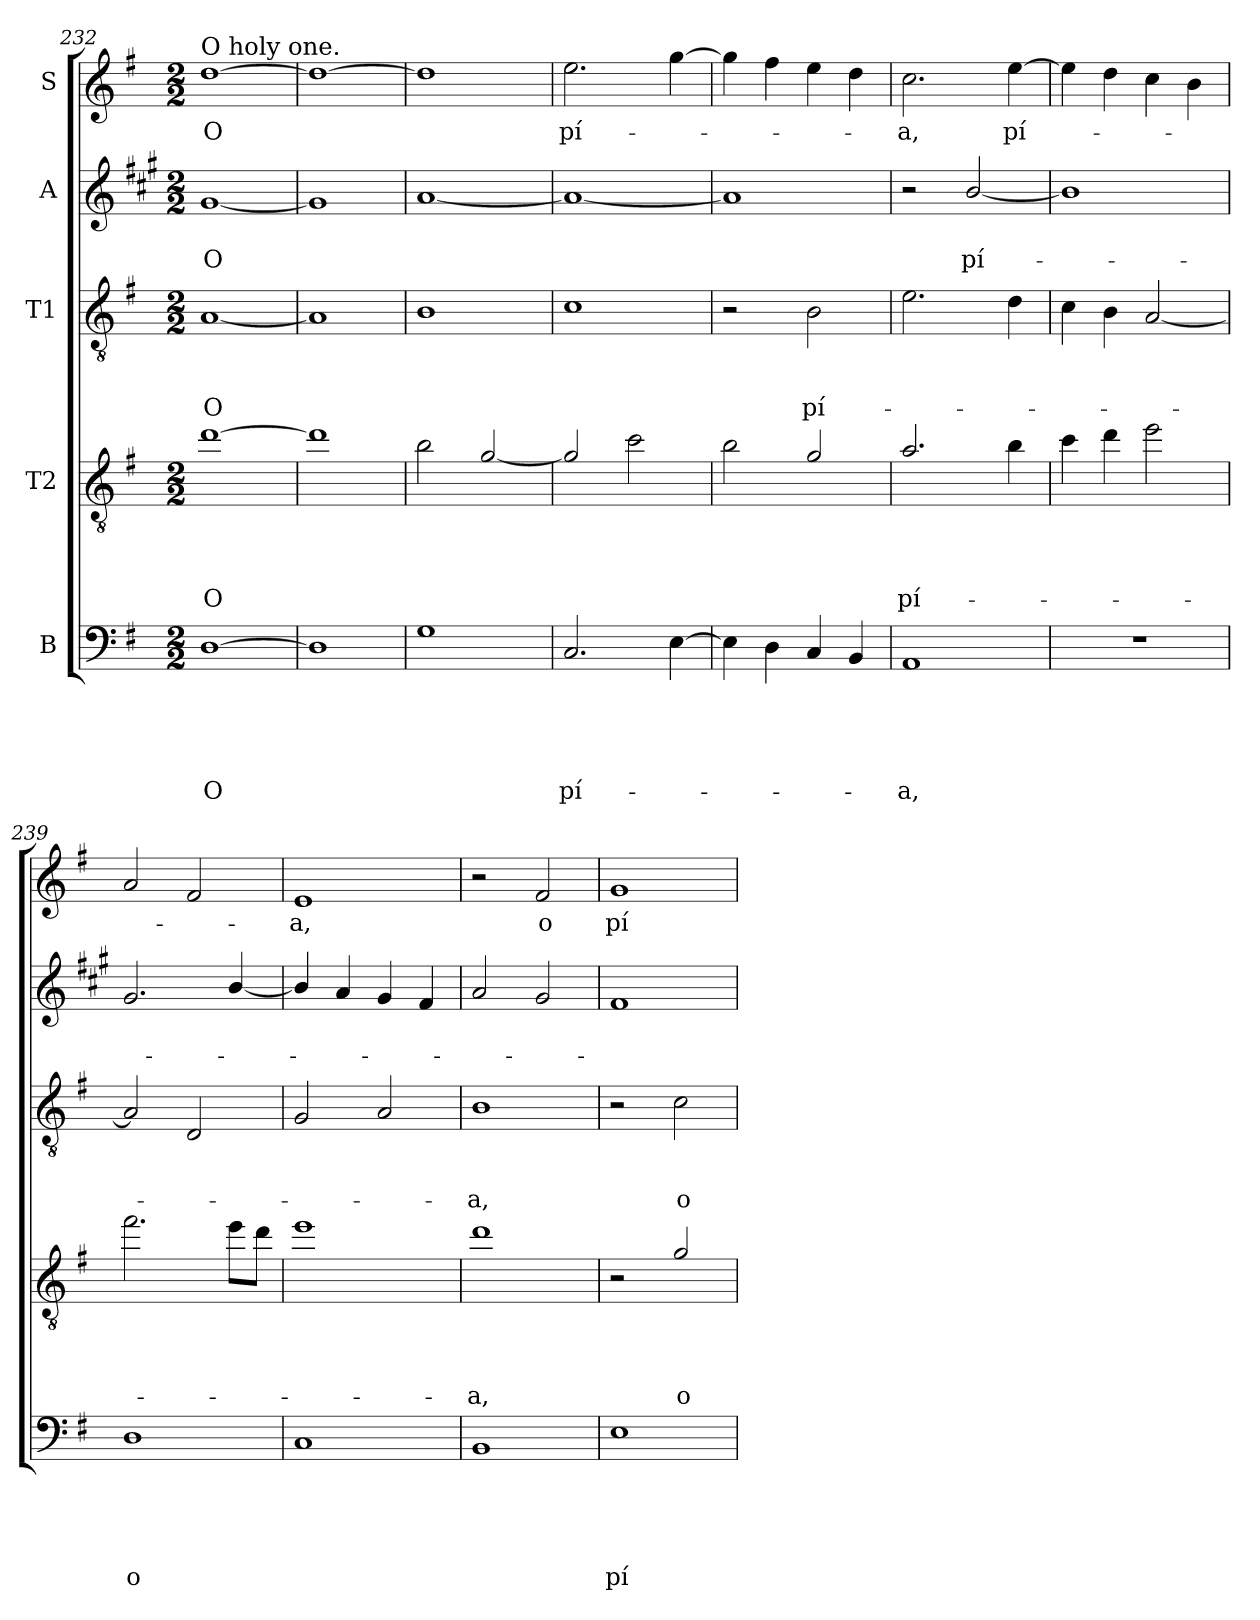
**kern	**text	**text	**text	**text	**text	**kern	**text	**text	**text	**text	**kern	**text	**text	**text	**kern	**text	**text	**kern	**text
*part5	*part5	*part5	*part5	*part5	*part5	*part4	*part4	*part4	*part4	*part4	*part3	*part3	*part3	*part3	*part2	*part2	*part2	*part1	*part1
*staff5	*staff5	*staff5	*staff5	*staff5	*staff5	*staff4	*staff4	*staff4	*staff4	*staff4	*staff3	*staff3	*staff3	*staff3	*staff2	*staff2	*staff2	*staff1	*staff1
*I"B	*	*	*	*	*	*I"T2	*	*	*	*	*I"T1	*	*	*	*I"A	*	*	*I"S	*
*clefF4	*	*	*	*	*	*clefGv2	*	*	*	*	*clefGv2	*	*	*	*clefG2	*	*	*clefG2	*
*	*	*	*	*	*	*ITrd8c14	*	*	*	*	*	*	*	*	*ITrd1c2	*	*	*	*
*k[f#]	*	*	*	*	*	*k[f#]	*	*	*	*	*k[f#]	*	*	*	*k[f#]	*	*	*k[f#]	*
*G:	*	*	*	*	*	*G:	*	*	*	*	*G:	*	*	*	*G:	*	*	*G:	*
*M2/2	*	*	*	*	*	*M2/2	*	*	*	*	*M2/2	*	*	*	*M2/2	*	*	*M2/2	*
=232	=232	=232	=232	=232	=232	=232	=232	=232	=232	=232	=232	=232	=232	=232	=232	=232	=232	=232	=232
!	!	!	!	!	!	!	!	!	!	!	!	!	!	!	!	!	!	!LO:TX:a:t=O holy one.	!
!	!	!	!	!	!LO:LY:b	!	!	!	!	!LO:LY:b	!	!	!	!LO:LY:b	!	!	!LO:LY:b	!	!LO:LY:b
[1D	.	.	.	.	O	[1d	.	.	.	O	[1A	.	.	O	[1f#	.	O	[1dd	O
=233	=233	=233	=233	=233	=233	=233	=233	=233	=233	=233	=233	=233	=233	=233	=233	=233	=233	=233	=233
1D]	.	.	.	.	.	1d]	.	.	.	.	1A]	.	.	.	1f#]	.	.	1dd_	.
!!LO:LB:g=z
=234	=234	=234	=234	=234	=234	=234	=234	=234	=234	=234	=234	=234	=234	=234	=234	=234	=234	=234	=234
1G	.	.	.	.	.	2B\	.	.	.	.	1B	.	.	.	[1g	.	.	1dd]	.
.	.	.	.	.	.	[2G/	.	.	.	.	.	.	.	.	.	.	.	.	.
=235	=235	=235	=235	=235	=235	=235	=235	=235	=235	=235	=235	=235	=235	=235	=235	=235	=235	=235	=235
!	!	!	!	!	!LO:LY:b	!	!	!	!	!	!	!	!	!	!	!	!	!	!LO:LY:b
2.C/	.	.	.	.	pí-	2G/]	.	.	.	.	1c	.	.	.	1g_	.	.	2.ee\	pí-
.	.	.	.	.	.	2c\	.	.	.	.	.	.	.	.	.	.	.	.	.
[4E\	.	.	.	.	.	.	.	.	.	.	.	.	.	.	.	.	.	[4gg\	.
=236	=236	=236	=236	=236	=236	=236	=236	=236	=236	=236	=236	=236	=236	=236	=236	=236	=236	=236	=236
4E\]	.	.	.	.	.	2B\	.	.	.	.	2r	.	.	.	1g]	.	.	4gg\]	.
4D\	.	.	.	.	.	.	.	.	.	.	.	.	.	.	.	.	.	4ff#\	.
!	!	!	!	!	!	!	!	!	!	!	!	!	!	!LO:LY:b	!	!	!	!	!
4C/	.	.	.	.	.	2G/	.	.	.	.	2B\	.	.	pí-	.	.	.	4ee\	.
4BB/	.	.	.	.	.	.	.	.	.	.	.	.	.	.	.	.	.	4dd\	.
=237	=237	=237	=237	=237	=237	=237	=237	=237	=237	=237	=237	=237	=237	=237	=237	=237	=237	=237	=237
!	!	!	!	!	!LO:LY:b	!	!	!	!	!LO:LY:b	!	!	!	!	!	!	!	!	!LO:LY:b
1AA	.	.	.	.	-a,	2.A/	.	.	.	pí-	2.e\	.	.	.	2r	.	.	2.cc\	-a,
!	!	!	!	!	!	!	!	!	!	!	!	!	!	!	!	!	!LO:LY:b	!	!
.	.	.	.	.	.	.	.	.	.	.	.	.	.	.	[2a/	.	pí-	.	.
!	!	!	!	!	!	!	!	!	!	!	!	!	!	!	!	!	!	!	!LO:LY:b
.	.	.	.	.	.	4B\	.	.	.	.	4d\	.	.	.	.	.	.	[4ee\	pí-
=238	=238	=238	=238	=238	=238	=238	=238	=238	=238	=238	=238	=238	=238	=238	=238	=238	=238	=238	=238
1r	.	.	.	.	.	4c\	.	.	.	.	4c\	.	.	.	1a]	.	.	4ee\]	.
.	.	.	.	.	.	4d\	.	.	.	.	4B\	.	.	.	.	.	.	4dd\	.
.	.	.	.	.	.	2e\	.	.	.	.	[2A/	.	.	.	.	.	.	4cc\	.
.	.	.	.	.	.	.	.	.	.	.	.	.	.	.	.	.	.	4b\	.
=239	=239	=239	=239	=239	=239	=239	=239	=239	=239	=239	=239	=239	=239	=239	=239	=239	=239	=239	=239
!	!	!	!	!	!LO:LY:b	!	!	!	!	!	!	!	!	!	!	!	!	!	!
1D	.	.	.	.	o	2.f#\	.	.	.	.	2A/]	.	.	.	2.f#/	.	.	2a/	.
.	.	.	.	.	.	.	.	.	.	.	2D/	.	.	.	.	.	.	2f#/	.
.	.	.	.	.	.	8e\L	.	.	.	.	.	.	.	.	[4a/	.	.	.	.
.	.	.	.	.	.	8d\J	.	.	.	.	.	.	.	.	.	.	.	.	.
!!LO:PB:g=z
=240	=240	=240	=240	=240	=240	=240	=240	=240	=240	=240	=240	=240	=240	=240	=240	=240	=240	=240	=240
!	!	!	!	!	!	!	!	!	!	!	!	!	!	!	!	!	!	!	!LO:LY:b
1C	.	.	.	.	.	1e	.	.	.	.	2G/	.	.	.	4a/]	.	.	1e	-a,
.	.	.	.	.	.	.	.	.	.	.	.	.	.	.	4g/	.	.	.	.
.	.	.	.	.	.	.	.	.	.	.	2A/	.	.	.	4f#/	.	.	.	.
.	.	.	.	.	.	.	.	.	.	.	.	.	.	.	4e/	.	.	.	.
=241	=241	=241	=241	=241	=241	=241	=241	=241	=241	=241	=241	=241	=241	=241	=241	=241	=241	=241	=241
!	!	!	!	!	!	!	!	!	!	!LO:LY:b	!	!	!	!LO:LY:b	!	!	!	!	!
1BB	.	.	.	.	.	1d	.	.	.	-a,	1B	.	.	-a,	2g/	.	.	2r	.
!	!	!	!	!	!	!	!	!	!	!	!	!	!	!	!	!	!	!	!LO:LY:b
.	.	.	.	.	.	.	.	.	.	.	.	.	.	.	2f#/	.	.	2f#/	o
=242	=242	=242	=242	=242	=242	=242	=242	=242	=242	=242	=242	=242	=242	=242	=242	=242	=242	=242	=242
!	!	!	!	!	!LO:LY:b	!	!	!	!	!	!	!	!	!	!	!	!	!	!LO:LY:b
1E	.	.	.	.	pí-	2r	.	.	.	.	2r	.	.	.	1e	.	.	1g	pí-
!	!	!	!	!	!	!	!	!	!	!LO:LY:b	!	!	!	!LO:LY:b	!	!	!	!	!
.	.	.	.	.	.	2G/	.	.	.	o	2c\	.	.	o	.	.	.	.	.
=	=	=	=	=	=	=	=	=	=	=	=	=	=	=	=	=	=	=	=
*-	*-	*-	*-	*-	*-	*-	*-	*-	*-	*-	*-	*-	*-	*-	*-	*-	*-	*-	*-
